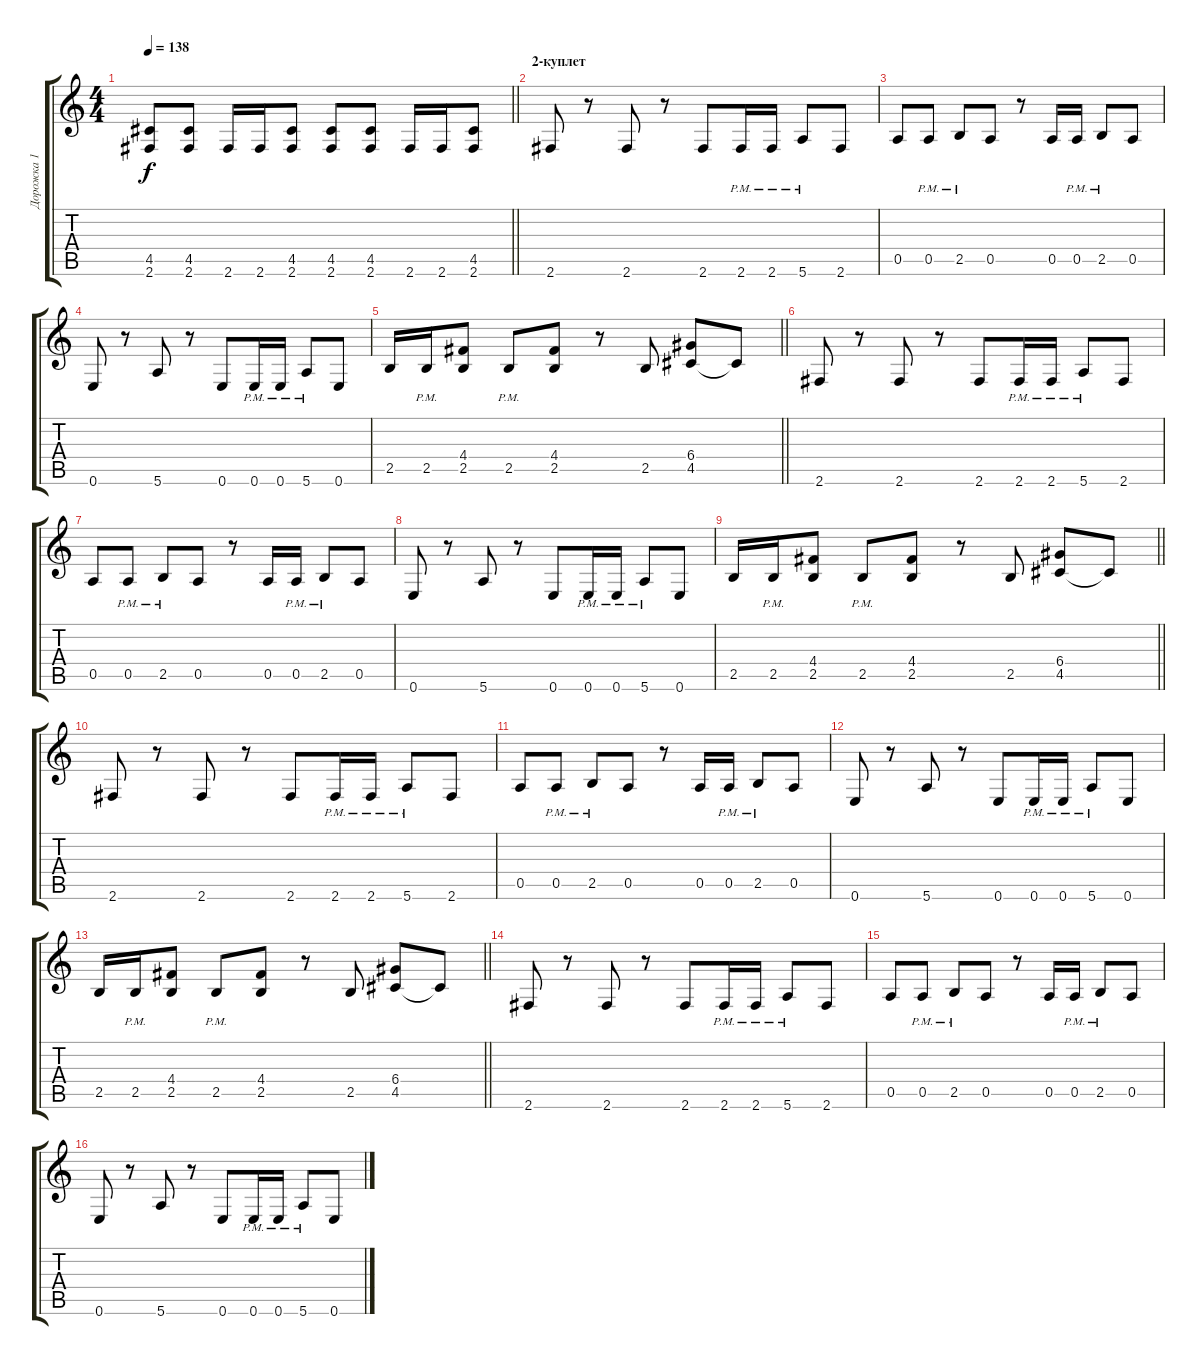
\track ("Дорожка 1" "Дорожка 1") {instrument overdrivenguitar}
\staff {score tabs}
\tuning (E4 B3 G3 D3 A2 E2) {hide}
\ts (4 4)
\tempo 138
\clef g2
\barLineRight lightlight
\ks c
(4.5 2.6).8{dy f} (4.5 2.6).8 2.6.16 2.6.16 (4.5 2.6).8 (4.5 2.6).8 (4.5 2.6).8 2.6.16 2.6.16 (4.5 2.6).8 |
\section ("" "2-куплет")
2.6.8 r.8 2.6.8 r.8 2.6.8 2.6{pm}.16 2.6{pm}.16 5.6{pm}.8 2.6.8 |
0.5.8 0.5{pm}.8 2.5{pm}.8 0.5.8 r.8 0.5.16 0.5{pm}.16 2.5{pm}.8 0.5.8 |
0.6.8 r.8 5.6.8 r.8 0.6.8 0.6{pm}.16 0.6{pm}.16 5.6{pm}.8 0.6.8 |
\barLineRight lightlight
2.5.16 2.5{pm}.16 (4.4 2.5).8 2.5{pm}.8 (4.4 2.5).8 r.8 2.5.8 (6.4 4.5).8 4.5{t}.8 |
2.6.8 r.8 2.6.8 r.8 2.6.8 2.6{pm}.16 2.6{pm}.16 5.6{pm}.8 2.6.8 |
0.5.8 0.5{pm}.8 2.5{pm}.8 0.5.8 r.8 0.5.16 0.5{pm}.16 2.5{pm}.8 0.5.8 |
0.6.8 r.8 5.6.8 r.8 0.6.8 0.6{pm}.16 0.6{pm}.16 5.6{pm}.8 0.6.8 |
\barLineRight lightlight
2.5.16 2.5{pm}.16 (4.4 2.5).8 2.5{pm}.8 (4.4 2.5).8 r.8 2.5.8 (6.4 4.5).8 4.5{t}.8 |
2.6.8 r.8 2.6.8 r.8 2.6.8 2.6{pm}.16 2.6{pm}.16 5.6{pm}.8 2.6.8 |
0.5.8 0.5{pm}.8 2.5{pm}.8 0.5.8 r.8 0.5.16 0.5{pm}.16 2.5{pm}.8 0.5.8 |
0.6.8 r.8 5.6.8 r.8 0.6.8 0.6{pm}.16 0.6{pm}.16 5.6{pm}.8 0.6.8 |
\barLineRight lightlight
2.5.16 2.5{pm}.16 (4.4 2.5).8 2.5{pm}.8 (4.4 2.5).8 r.8 2.5.8 (6.4 4.5).8 4.5{t}.8 |
2.6.8 r.8 2.6.8 r.8 2.6.8 2.6{pm}.16 2.6{pm}.16 5.6{pm}.8 2.6.8 |
0.5.8 0.5{pm}.8 2.5{pm}.8 0.5.8 r.8 0.5.16 0.5{pm}.16 2.5{pm}.8 0.5.8 |
0.6.8 r.8 5.6.8 r.8 0.6.8 0.6{pm}.16 0.6{pm}.16 5.6{pm}.8 0.6.8
